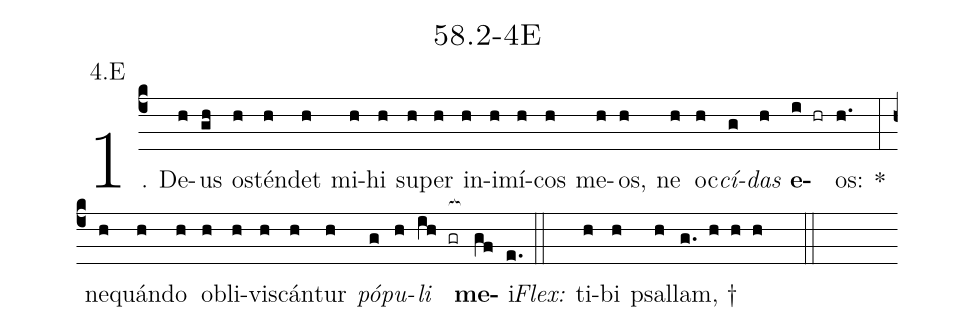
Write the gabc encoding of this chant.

name: 58.2-4E;
annotation: 4.E;
%%
(c4)1. De(h)us(gh) os(h)tén(h)det(h) mi(h)hi(h) su(h)per(h) in(h)i(h)mí(h)cos(h) me(h)os,(h) ne(h) oc(h)<i>cí</i>(g)<i>das</i>(h) <b>e</b>(i hr)os:(h.) *(:) ne(h)quán(h)do(h) ob(h)li(h)vis(h)cán(h)tur(h) <i>pó</i>(g)<i>pu</i>(h)<i>li</i>(ih gr[ocb:1{]) <b>me</b>(gf[ocb:0}])i.(e.) (::)
<i>Flex:</i>()  ti(h)bi(h) psal(h)lam, †(g. h h h  ::)
